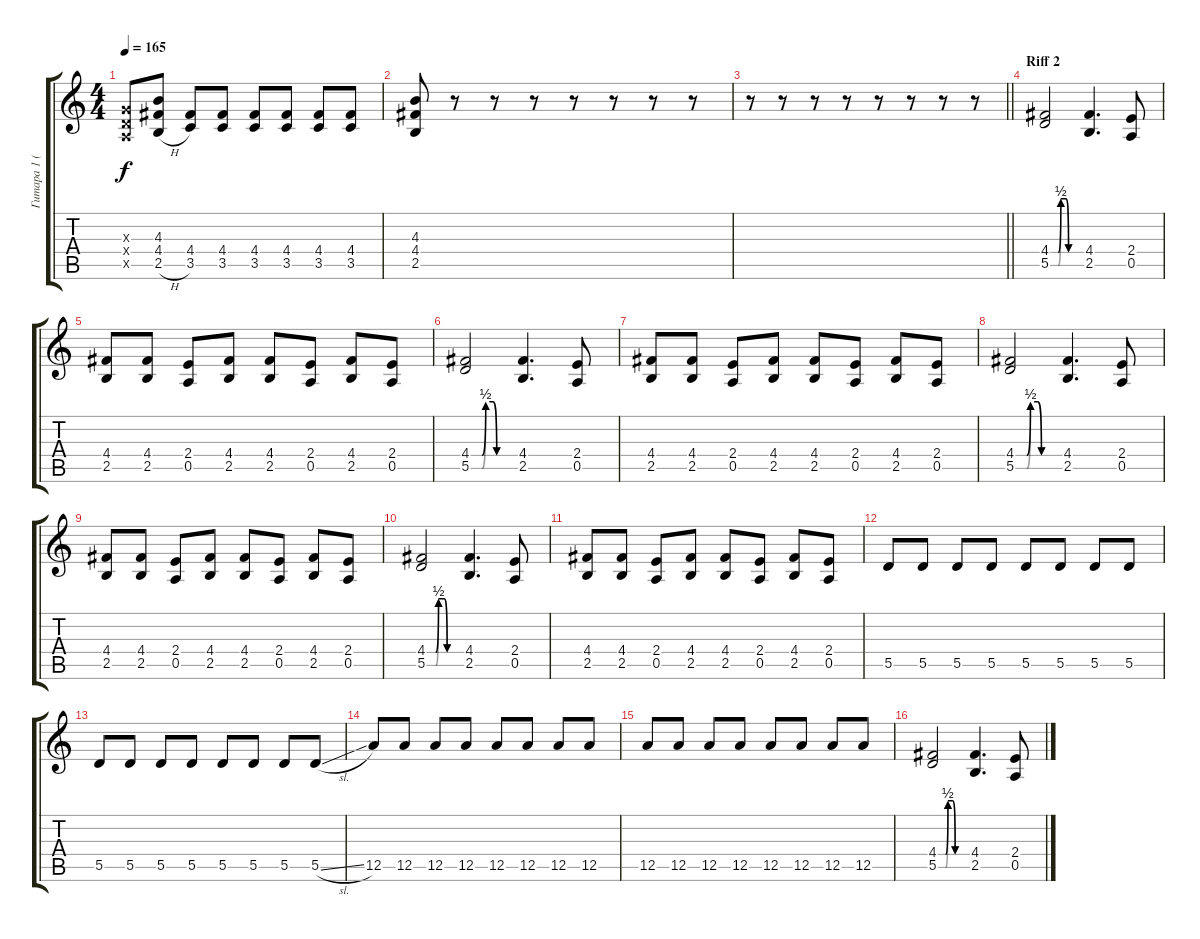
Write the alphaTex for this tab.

\track ("Гитара 1 (вариант)" "Гитара 1 (") {instrument distortionguitar}
\staff {score tabs}
\tuning (E4 B3 G3 D3 A2 E2) {hide}
\ts (4 4)
\tempo 165
\clef g2
\ks c
(0.3{x} 0.4{x} 0.5{x}).8{dy f} (4.3 4.4 2.5{h}).8 (4.4 3.5).8 (4.4 3.5).8 (4.4 3.5).8 (4.4 3.5).8 (4.4 3.5).8 (4.4 3.5).8 |
(4.3 4.4 2.5).8 r.8 r.8 r.8 r.8 r.8 r.8 r.8 |
\barLineRight lightlight
r.8 r.8 r.8 r.8 r.8 r.8 r.8 r.8 |
\section ("" "Riff 2")
(4.4{be (custom 0 0 15 0 20 2 30 2 35 0 60 0)} 5.5{be (custom 0 0 15 0 20 2 30 2 35 0 60 0)}).2 (4.4 2.5).4{d} (2.4 0.5).8 |
(4.4 2.5).8 (4.4 2.5).8 (2.4 0.5).8 (4.4 2.5).8 (4.4 2.5).8 (2.4 0.5).8 (4.4 2.5).8 (2.4 0.5).8 |
(4.4{be (custom 0 0 15 0 20 2 30 2 35 0 60 0)} 5.5{be (custom 0 0 15 0 20 2 30 2 35 0 60 0)}).2 (4.4 2.5).4{d} (2.4 0.5).8 |
(4.4 2.5).8 (4.4 2.5).8 (2.4 0.5).8 (4.4 2.5).8 (4.4 2.5).8 (2.4 0.5).8 (4.4 2.5).8 (2.4 0.5).8 |
(4.4{be (custom 0 0 15 0 20 2 30 2 35 0 60 0)} 5.5{be (custom 0 0 15 0 20 2 30 2 35 0 60 0)}).2 (4.4 2.5).4{d} (2.4 0.5).8 |
(4.4 2.5).8 (4.4 2.5).8 (2.4 0.5).8 (4.4 2.5).8 (4.4 2.5).8 (2.4 0.5).8 (4.4 2.5).8 (2.4 0.5).8 |
(4.4{be (custom 0 0 15 0 20 2 30 2 35 0 60 0)} 5.5{be (custom 0 0 15 0 20 2 30 2 35 0 60 0)}).2 (4.4 2.5).4{d} (2.4 0.5).8 |
(4.4 2.5).8 (4.4 2.5).8 (2.4 0.5).8 (4.4 2.5).8 (4.4 2.5).8 (2.4 0.5).8 (4.4 2.5).8 (2.4 0.5).8 |
5.5.8 5.5.8 5.5.8 5.5.8 5.5.8 5.5.8 5.5.8 5.5.8 |
5.5.8 5.5.8 5.5.8 5.5.8 5.5.8 5.5.8 5.5.8 5.5{sl}.8 |
12.5.8 12.5.8 12.5.8 12.5.8 12.5.8 12.5.8 12.5.8 12.5.8 |
12.5.8 12.5.8 12.5.8 12.5.8 12.5.8 12.5.8 12.5.8 12.5.8 |
(4.4{be (custom 0 0 15 0 20 2 30 2 35 0 60 0)} 5.5{be (custom 0 0 15 0 20 2 30 2 35 0 60 0)}).2 (4.4 2.5).4{d} (2.4 0.5).8
